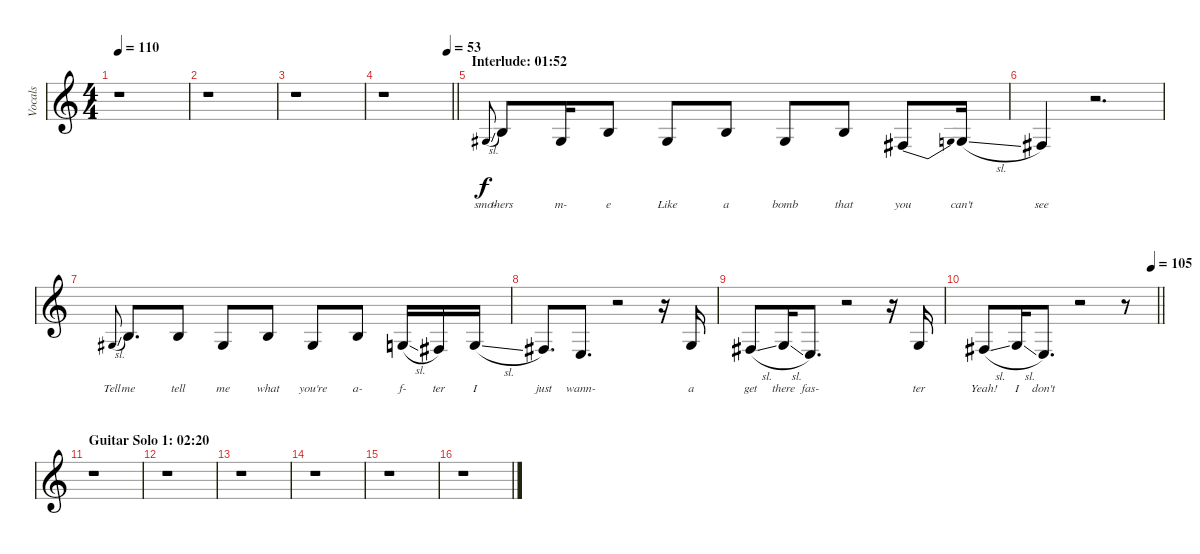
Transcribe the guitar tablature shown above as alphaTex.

\track ("Vocals" "Vocals") {instrument tenorsax}
\staff {score}
\tuning (E4 B3 G3 D3 A2 E2) {hide}
\ts (4 4)
\tempo 110
\clef g2
\ks c
r.1{dy mp} |
r.1 |
r.1 |
\tempo (53 0.9375)
\barLineRight lightlight
r.1 |
\section ("" "Interlude: 01:52")
6.4{sl}.8{lyrics (0 "smo-") lyrics (1 "") lyrics (2 "") lyrics (3 "") lyrics (4 "") gr onbeat dy f} 9.4.8{lyrics (0 "thers") lyrics (1 "") lyrics (2 "") lyrics (3 "") lyrics (4 "") volume 6} 6.4.16{lyrics (0 "m-") lyrics (1 "") lyrics (2 "") lyrics (3 "") lyrics (4 "")} 9.4.8{lyrics (0 "e") lyrics (1 "") lyrics (2 "") lyrics (3 "") lyrics (4 "")} 6.4.8{lyrics (0 "Like") lyrics (1 "") lyrics (2 "") lyrics (3 "") lyrics (4 "")} 9.4.8{lyrics (0 "a") lyrics (1 "") lyrics (2 "") lyrics (3 "") lyrics (4 "")} 6.4.8{lyrics (0 "bomb") lyrics (1 "") lyrics (2 "") lyrics (3 "") lyrics (4 "")} 9.4.8{lyrics (0 "that") lyrics (1 "") lyrics (2 "") lyrics (3 "") lyrics (4 "")} 4.4{be (bend 0 0 60 2)}.8{lyrics (0 "you") lyrics (1 "") lyrics (2 "") lyrics (3 "") lyrics (4 "")} 5.4{sl}.16{lyrics (0 "can't") lyrics (1 "") lyrics (2 "") lyrics (3 "") lyrics (4 "")} |
4.4.4{lyrics (0 "see") lyrics (1 "") lyrics (2 "") lyrics (3 "") lyrics (4 "")} r.2{d} |
6.4{sl}.8{lyrics (0 "Tell") lyrics (1 "") lyrics (2 "") lyrics (3 "") lyrics (4 "") gr onbeat} 9.4.8{d lyrics (0 "me") lyrics (1 "") lyrics (2 "") lyrics (3 "") lyrics (4 "")} 9.4.8{lyrics (0 "tell") lyrics (1 "") lyrics (2 "") lyrics (3 "") lyrics (4 "")} 6.4.8{lyrics (0 "me") lyrics (1 "") lyrics (2 "") lyrics (3 "") lyrics (4 "")} 9.4.8{lyrics (0 "what") lyrics (1 "") lyrics (2 "") lyrics (3 "") lyrics (4 "")} 6.4.8{lyrics (0 "you're") lyrics (1 "") lyrics (2 "") lyrics (3 "") lyrics (4 "")} 9.4.8{lyrics (0 "a-") lyrics (1 "") lyrics (2 "") lyrics (3 "") lyrics (4 "")} 5.4{sl}.16{lyrics (0 "f-") lyrics (1 "") lyrics (2 "") lyrics (3 "") lyrics (4 "")} 4.4.16{lyrics (0 "ter") lyrics (1 "") lyrics (2 "") lyrics (3 "") lyrics (4 "")} 5.4{sl}.16{lyrics (0 "I") lyrics (1 "") lyrics (2 "") lyrics (3 "") lyrics (4 "")} |
4.4.8{d lyrics (0 "just") lyrics (1 "") lyrics (2 "") lyrics (3 "") lyrics (4 "")} 2.4.8{d lyrics (0 "wann-") lyrics (1 "") lyrics (2 "") lyrics (3 "") lyrics (4 "")} r.2 r.16 5.4.16{lyrics (0 "a") lyrics (1 "") lyrics (2 "") lyrics (3 "") lyrics (4 "")} |
4.4{sl}.8{lyrics (0 "get") lyrics (1 "") lyrics (2 "") lyrics (3 "") lyrics (4 "")} 5.4{sl}.16{lyrics (0 "there") lyrics (1 "") lyrics (2 "") lyrics (3 "") lyrics (4 "")} 2.4.8{d lyrics (0 "fas-") lyrics (1 "") lyrics (2 "") lyrics (3 "") lyrics (4 "")} r.2 r.16 5.4.16{lyrics (0 "ter") lyrics (1 "") lyrics (2 "") lyrics (3 "") lyrics (4 "")} |
\tempo (105 0.96875)
\barLineRight lightlight
4.4{sl}.8{lyrics (0 "Yeah!") lyrics (1 "") lyrics (2 "") lyrics (3 "") lyrics (4 "")} 5.4{sl}.16{lyrics (0 "I") lyrics (1 "") lyrics (2 "") lyrics (3 "") lyrics (4 "")} 2.4.8{d lyrics (0 "don't") lyrics (1 "") lyrics (2 "") lyrics (3 "") lyrics (4 "")} r.2 r.8{volume 16} |
\section ("" "Guitar Solo 1: 02:20")
r.1 |
r.1 |
r.1 |
r.1 |
r.1 |
r.1
